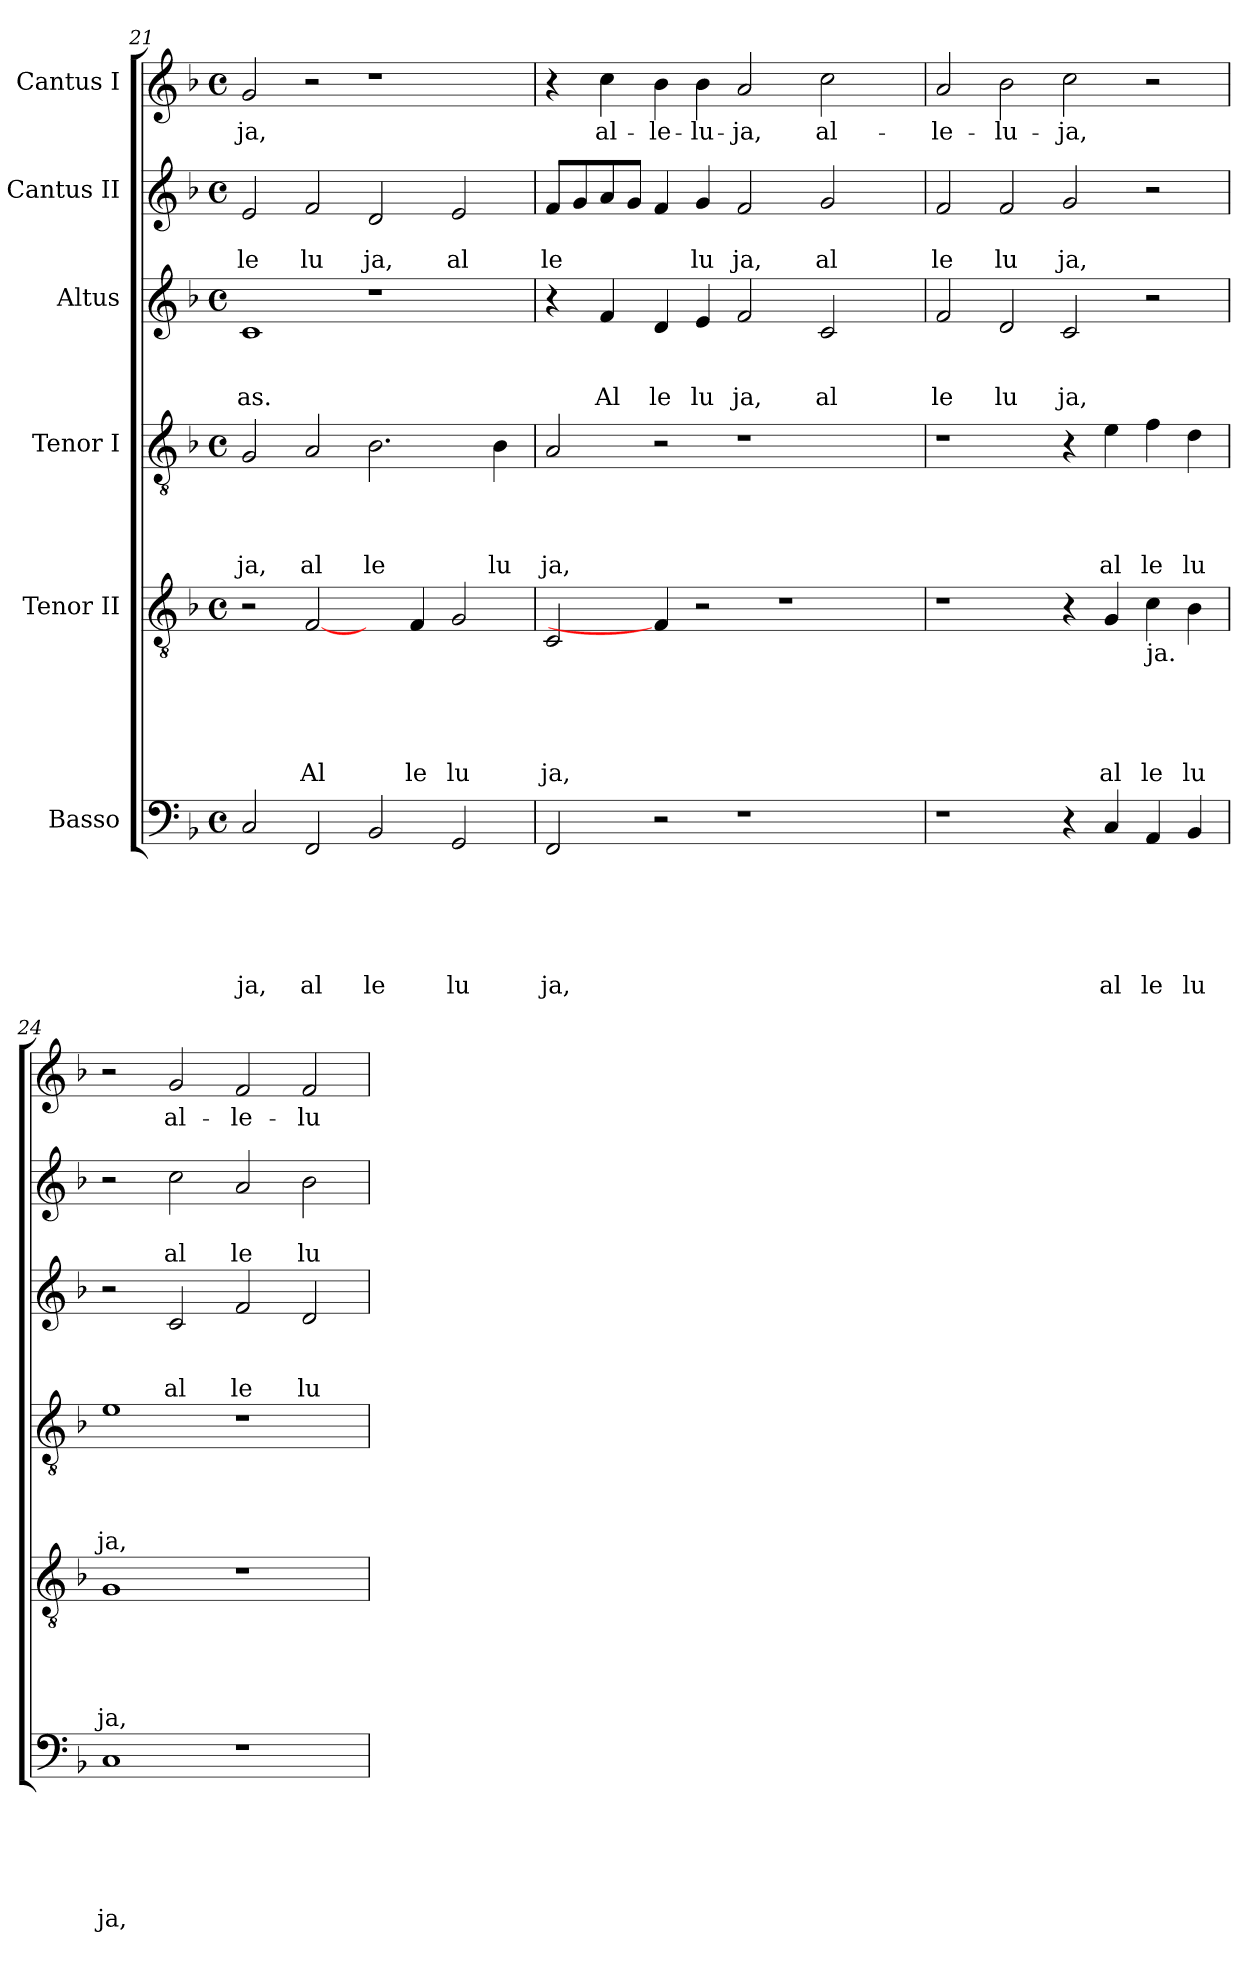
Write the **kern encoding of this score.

**kern	**text	**text	**text	**text	**text	**text	**kern	**text	**text	**text	**text	**text	**kern	**text	**text	**text	**text	**kern	**text	**text	**text	**kern	**text	**text	**kern	**text
*part6	*part6	*part6	*part6	*part6	*part6	*part6	*part5	*part5	*part5	*part5	*part5	*part5	*part4	*part4	*part4	*part4	*part4	*part3	*part3	*part3	*part3	*part2	*part2	*part2	*part1	*part1
*staff6	*staff6	*staff6	*staff6	*staff6	*staff6	*staff6	*staff5	*staff5	*staff5	*staff5	*staff5	*staff5	*staff4	*staff4	*staff4	*staff4	*staff4	*staff3	*staff3	*staff3	*staff3	*staff2	*staff2	*staff2	*staff1	*staff1
*I"Basso	*	*	*	*	*	*	*I"Tenor II	*	*	*	*	*	*I"Tenor I	*	*	*	*	*I"Altus	*	*	*	*I"Cantus II	*	*	*I"Cantus I	*
*clefF4	*	*	*	*	*	*	*clefGv2	*	*	*	*	*	*clefGv2	*	*	*	*	*clefG2	*	*	*	*clefG2	*	*	*clefG2	*
*k[b-]	*	*	*	*	*	*	*k[b-]	*	*	*	*	*	*k[b-]	*	*	*	*	*k[b-]	*	*	*	*k[b-]	*	*	*k[b-]	*
*F:	*	*	*	*	*	*	*F:	*	*	*	*	*	*F:	*	*	*	*	*F:	*	*	*	*F:	*	*	*F:	*
*M4/4	*	*	*	*	*	*	*M4/4	*	*	*	*	*	*M4/4	*	*	*	*	*M4/4	*	*	*	*M4/4	*	*	*M4/4	*
*met(c)	*	*	*	*	*	*	*met(c)	*	*	*	*	*	*met(c)	*	*	*	*	*met(c)	*	*	*	*met(c)	*	*	*met(c)	*
=21	=21	=21	=21	=21	=21	=21	=21	=21	=21	=21	=21	=21	=21	=21	=21	=21	=21	=21	=21	=21	=21	=21	=21	=21	=21	=21
!	!	!	!	!	!	!LO:LY:b	!	!	!	!	!	!	!	!	!	!	!LO:LY:b	!	!	!	!LO:LY:b	!	!	!LO:LY:b	!	!LO:LY:b
2C/	.	.	.	.	.	ja,	2r	.	.	.	.	.	2G/	.	.	.	ja,	1c	.	.	as.	2e/	.	le	2g/	-ja,
!	!	!	!	!	!	!LO:LY:b	!	!	!	!	!	!LO:LY:b	!	!	!	!	!LO:LY:b	!	!	!	!	!	!	!LO:LY:b	!	!
2FF/	.	.	.	.	.	al	[2F/	.	.	.	.	Al	2A/	.	.	.	al	.	.	.	.	2f/	.	lu	2r	.
!	!	!	!	!	!	!LO:LY:b	!	!	!	!	!	!	!	!	!	!	!LO:LY:b	!	!	!	!	!	!	!LO:LY:b	!	!
2BB-/	.	.	.	.	.	le	4ryy	.	.	.	.	.	2.B-\	.	.	.	le	1r	.	.	.	2d/	.	ja,	1r	.
!	!	!	!	!	!	!	!	!	!	!	!	!LO:LY:b	!	!	!	!	!	!	!	!	!	!	!	!	!	!
.	.	.	.	.	.	.	4F/	.	.	.	.	le	.	.	.	.	.	.	.	.	.	.	.	.	.	.
!	!	!	!	!	!	!LO:LY:b	!	!	!	!	!	!LO:LY:b	!	!	!	!	!	!	!	!	!	!	!	!LO:LY:b	!	!
2GG/	.	.	.	.	.	lu	2G/	.	.	.	.	lu	.	.	.	.	.	.	.	.	.	2e/	.	al	.	.
!	!	!	!	!	!	!	!	!	!	!	!	!	!	!	!	!	!LO:LY:b	!	!	!	!	!	!	!	!	!
.	.	.	.	.	.	.	.	.	.	.	.	.	4B-\	.	.	.	lu	.	.	.	.	.	.	.	.	.
=22	=22	=22	=22	=22	=22	=22	=22	=22	=22	=22	=22	=22	=22	=22	=22	=22	=22	=22	=22	=22	=22	=22	=22	=22	=22	=22
!	!	!	!	!	!	!LO:LY:b	!	!	!	!	!	!LO:LY:b	!	!	!	!	!LO:LY:b	!	!	!	!	!	!	!LO:LY:b	!	!
2FF/	.	.	.	.	.	ja,	2C/	.	.	.	.	ja,	2A/	.	.	.	ja,	4r	.	.	.	8f/L	.	le	4r	.
.	.	.	.	.	.	.	.	.	.	.	.	.	.	.	.	.	.	.	.	.	.	8g/	.	.	.	.
!	!	!	!	!	!	!	!	!	!	!	!	!	!	!	!	!	!	!	!	!	!LO:LY:b	!	!	!	!	!LO:LY:b
.	.	.	.	.	.	.	.	.	.	.	.	.	.	.	.	.	.	4f/	.	.	Al	8a/	.	.	4cc\	al-
.	.	.	.	.	.	.	.	.	.	.	.	.	.	.	.	.	.	.	.	.	.	8g/J	.	.	.	.
!	!	!	!	!	!	!	!	!	!	!	!	!	!	!	!	!	!	!	!	!	!LO:LY:b	!	!	!	!	!LO:LY:b
2r	.	.	.	.	.	.	4F/]	.	.	.	.	.	2r	.	.	.	.	4d/	.	.	le	4f/	.	.	4b-\	-le-
!	!	!	!	!	!	!	!	!	!	!	!	!	!	!	!	!	!	!	!	!	!LO:LY:b	!	!	!LO:LY:b	!	!LO:LY:b
.	.	.	.	.	.	.	2r	.	.	.	.	.	.	.	.	.	.	4e/	.	.	lu	4g/	.	lu	4b-\	-lu-
!	!	!	!	!	!	!	!	!	!	!	!	!	!	!	!	!	!	!	!	!	!LO:LY:b	!	!	!LO:LY:b	!	!LO:LY:b
1r	.	.	.	.	.	.	.	.	.	.	.	.	1r	.	.	.	.	2f/	.	.	ja,	2f/	.	ja,	2a/	-ja,
.	.	.	.	.	.	.	1r	.	.	.	.	.	.	.	.	.	.	.	.	.	.	.	.	.	.	.
!	!	!	!	!	!	!	!	!	!	!	!	!	!	!	!	!	!	!	!	!	!LO:LY:b	!	!	!LO:LY:b	!	!LO:LY:b
.	.	.	.	.	.	.	.	.	.	.	.	.	.	.	.	.	.	2c/	.	.	al	2g/	.	al	2cc\	al-
4ryy	.	.	.	.	.	.	.	.	.	.	.	.	4ryy	.	.	.	.	4ryy	.	.	.	4ryy	.	.	4ryy	.
=23	=23	=23	=23	=23	=23	=23	=23	=23	=23	=23	=23	=23	=23	=23	=23	=23	=23	=23	=23	=23	=23	=23	=23	=23	=23	=23
!	!	!	!	!	!	!	!	!	!	!	!	!	!	!	!	!	!	!	!	!	!LO:LY:b	!	!	!LO:LY:b	!	!LO:LY:b
1r	.	.	.	.	.	.	1r	.	.	.	.	.	1r	.	.	.	.	2f/	.	.	le	2f/	.	le	2a/	-le-
!	!	!	!	!	!	!	!	!	!	!	!	!	!	!	!	!	!	!	!	!	!LO:LY:b	!	!	!LO:LY:b	!	!LO:LY:b
.	.	.	.	.	.	.	.	.	.	.	.	.	.	.	.	.	.	2d/	.	.	lu	2f/	.	lu	2b-\	-lu-
!	!	!	!	!	!	!	!	!	!	!	!	!	!	!	!	!	!	!	!	!	!LO:LY:b	!	!	!LO:LY:b	!	!LO:LY:b
4r	.	.	.	.	.	.	4r	.	.	.	.	.	4r	.	.	.	.	2c/	.	.	ja,	2g/	.	ja,	2cc\	-ja,
!	!	!	!	!	!	!LO:LY:b	!	!	!	!	!	!LO:LY:b	!	!	!	!	!LO:LY:b	!	!	!	!	!	!	!	!	!
4C/	.	.	.	.	.	al	4G/	.	.	.	.	al	4e\	.	.	.	al	.	.	.	.	.	.	.	.	.
!	!	!	!	!	!	!	!LO:TX:b:t=ja.	!	!	!	!	!	!	!	!	!	!	!	!	!	!	!	!	!	!	!
!	!	!	!	!	!	!LO:LY:b	!	!	!	!	!	!LO:LY:b	!	!	!	!	!LO:LY:b	!	!	!	!	!	!	!	!	!
4AA/	.	.	.	.	.	le	4c\	.	.	.	.	le	4f\	.	.	.	le	2r	.	.	.	2r	.	.	2r	.
!	!	!	!	!	!	!LO:LY:b	!	!	!	!	!	!LO:LY:b	!	!	!	!	!LO:LY:b	!	!	!	!	!	!	!	!	!
4BB-/	.	.	.	.	.	lu	4B-\	.	.	.	.	lu	4d\	.	.	.	lu	.	.	.	.	.	.	.	.	.
!!LO:PB:g=z
=24	=24	=24	=24	=24	=24	=24	=24	=24	=24	=24	=24	=24	=24	=24	=24	=24	=24	=24	=24	=24	=24	=24	=24	=24	=24	=24
!	!	!	!	!	!	!LO:LY:b	!	!	!	!	!	!LO:LY:b	!	!	!	!	!LO:LY:b	!	!	!	!	!	!	!	!	!
1C	.	.	.	.	.	ja,	1G	.	.	.	.	ja,	1e	.	.	.	ja,	2r	.	.	.	2r	.	.	2r	.
!	!	!	!	!	!	!	!	!	!	!	!	!	!	!	!	!	!	!	!	!	!LO:LY:b	!	!	!LO:LY:b	!	!LO:LY:b
.	.	.	.	.	.	.	.	.	.	.	.	.	.	.	.	.	.	2c/	.	.	al	2cc\	.	al	2g/	al-
!	!	!	!	!	!	!	!	!	!	!	!	!	!	!	!	!	!	!	!	!	!LO:LY:b	!	!	!LO:LY:b	!	!LO:LY:b
1r	.	.	.	.	.	.	1r	.	.	.	.	.	1r	.	.	.	.	2f/	.	.	le	2a/	.	le	2f/	-le-
!	!	!	!	!	!	!	!	!	!	!	!	!	!	!	!	!	!	!	!	!	!LO:LY:b	!	!	!LO:LY:b	!	!LO:LY:b
.	.	.	.	.	.	.	.	.	.	.	.	.	.	.	.	.	.	2d/	.	.	lu	2b-\	.	lu	2f/	-lu-
=	=	=	=	=	=	=	=	=	=	=	=	=	=	=	=	=	=	=	=	=	=	=	=	=	=	=
*-	*-	*-	*-	*-	*-	*-	*-	*-	*-	*-	*-	*-	*-	*-	*-	*-	*-	*-	*-	*-	*-	*-	*-	*-	*-	*-
